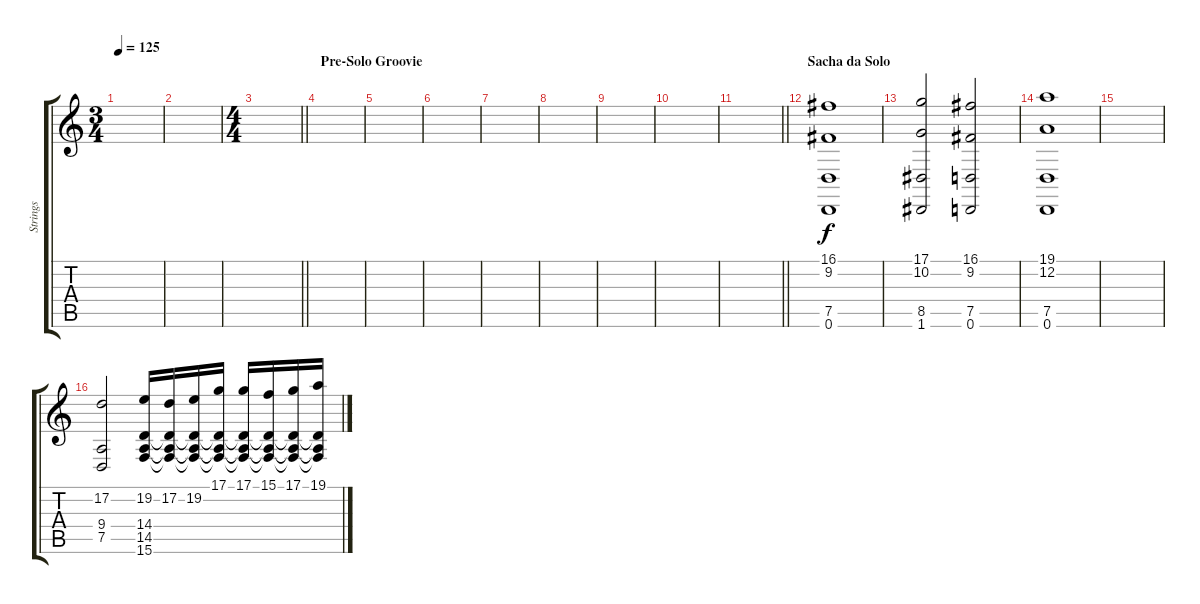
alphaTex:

\track ("Strings" "Strings") {instrument stringensemble1}
\staff {score tabs}
\tuning (D4 A3 F3 C3 G2 D2) {hide}
\ts (3 4)
\tempo 125
\clef g2
\ks c
|
|
\ts (4 4)
\barLineRight lightlight
|
\section ("" "Pre-Solo Groovie")
|
|
|
|
|
|
|
\barLineRight lightlight
|
\section ("" "Sacha da Solo")
(16.1 9.2 7.5 0.6).1 |
(17.1 10.2 8.5 1.6).2 (16.1 9.2 7.5 0.6).2 |
(19.1 12.2 7.5 0.6).1 |
|
(17.2 9.4 7.5).2 (19.2 14.4 14.5 15.6).16 (17.2 14.4{t} 14.5{t} 15.6{t}).16 (19.2 14.4{t} 14.5{t} 15.6{t}).16 (17.1 14.4{t} 14.5{t} 15.6{t}).16 (17.1 14.4{t} 14.5{t} 15.6{t}).16 (15.1 14.4{t} 14.5{t} 15.6{t}).16 (17.1 14.4{t} 14.5{t} 15.6{t}).16 (19.1 14.4{t} 14.5{t} 15.6{t}).16
